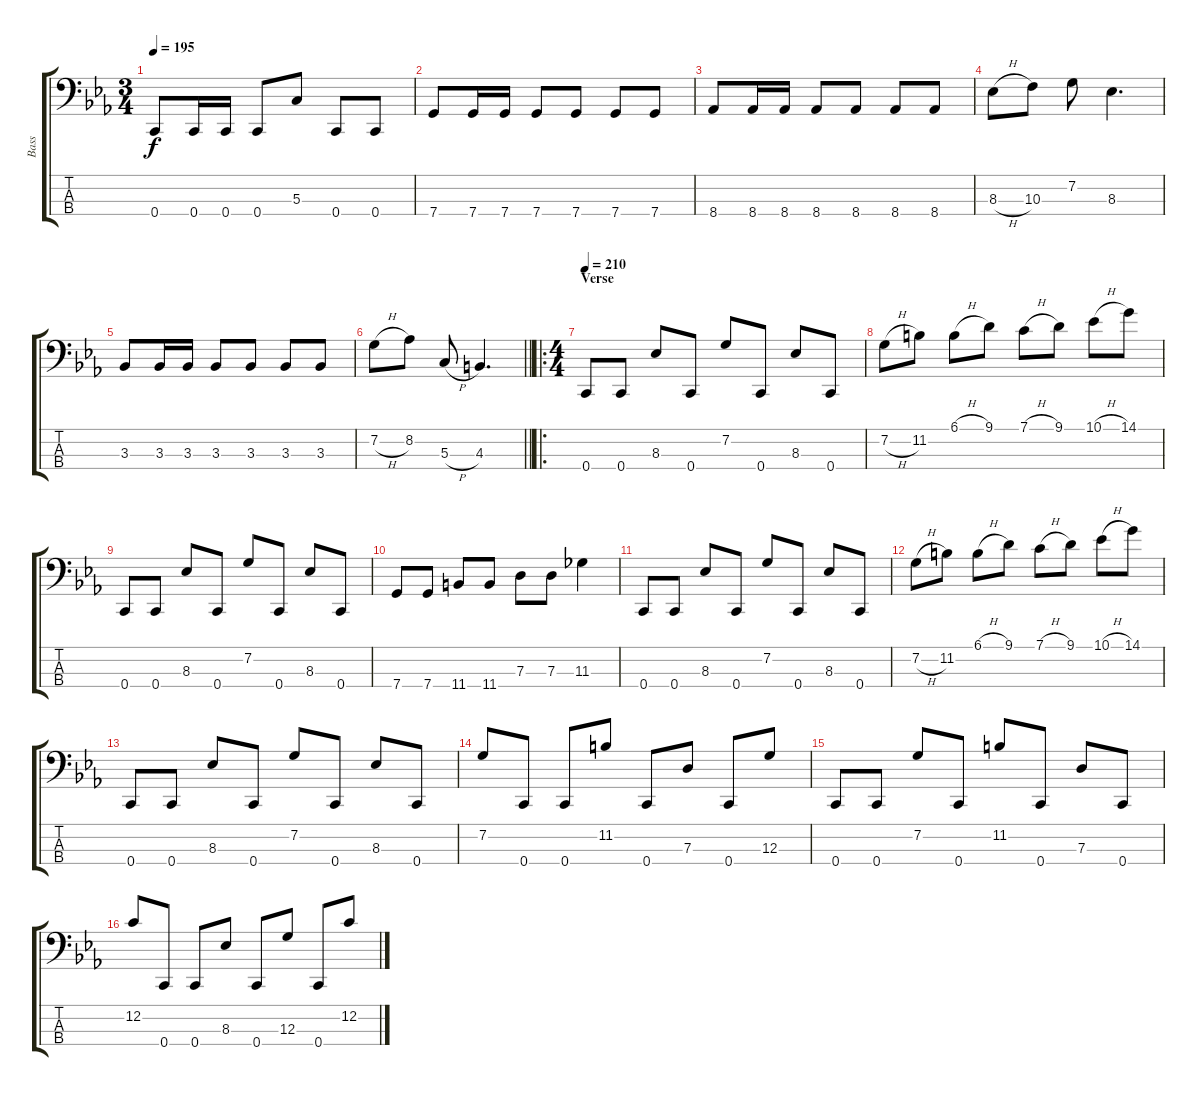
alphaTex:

\track ("Bass" "Bass") {instrument electricbasspick}
\staff {score tabs}
\tuning (F2 C2 G1 C1) {hide}
\ts (3 4)
\tempo 195
\clef f4
\ks cminor
0.4.8{dy f} 0.4.16 0.4.16 0.4.8 5.3.8 0.4.8 0.4.8 |
7.4.8 7.4.16 7.4.16 7.4.8 7.4.8 7.4.8 7.4.8 |
8.4.8 8.4.16 8.4.16 8.4.8 8.4.8 8.4.8 8.4.8 |
8.3{h}.8 10.3.8 7.2.8 8.3.4{d} |
3.3.8 3.3.16 3.3.16 3.3.8 3.3.8 3.3.8 3.3.8 |
\barLineRight lightlight
7.2{h}.8 8.2.8 5.3{h}.8 4.3.4{d} |
\ro
\ts (4 4)
\section ("" "Verse")
\tempo 210
0.4.8 0.4.8 8.3.8 0.4.8 7.2.8 0.4.8 8.3.8 0.4.8 |
7.2{h}.8 11.2.8 6.1{h}.8 9.1.8 7.1{h}.8 9.1.8 10.1{h}.8 14.1.8 |
0.4.8 0.4.8 8.3.8 0.4.8 7.2.8 0.4.8 8.3.8 0.4.8 |
7.4.8 7.4.8 11.4.8 11.4.8 7.3.8 7.3.8 11.3.4 |
0.4.8 0.4.8 8.3.8 0.4.8 7.2.8 0.4.8 8.3.8 0.4.8 |
7.2{h}.8 11.2.8 6.1{h}.8 9.1.8 7.1{h}.8 9.1.8 10.1{h}.8 14.1.8 |
0.4.8 0.4.8 8.3.8 0.4.8 7.2.8 0.4.8 8.3.8 0.4.8 |
7.2.8 0.4.8 0.4.8 11.2.8 0.4.8 7.3.8 0.4.8 12.3.8 |
0.4.8 0.4.8 7.2.8 0.4.8 11.2.8 0.4.8 7.3.8 0.4.8 |
12.2.8 0.4.8 0.4.8 8.3.8 0.4.8 12.3.8 0.4.8 12.2.8
